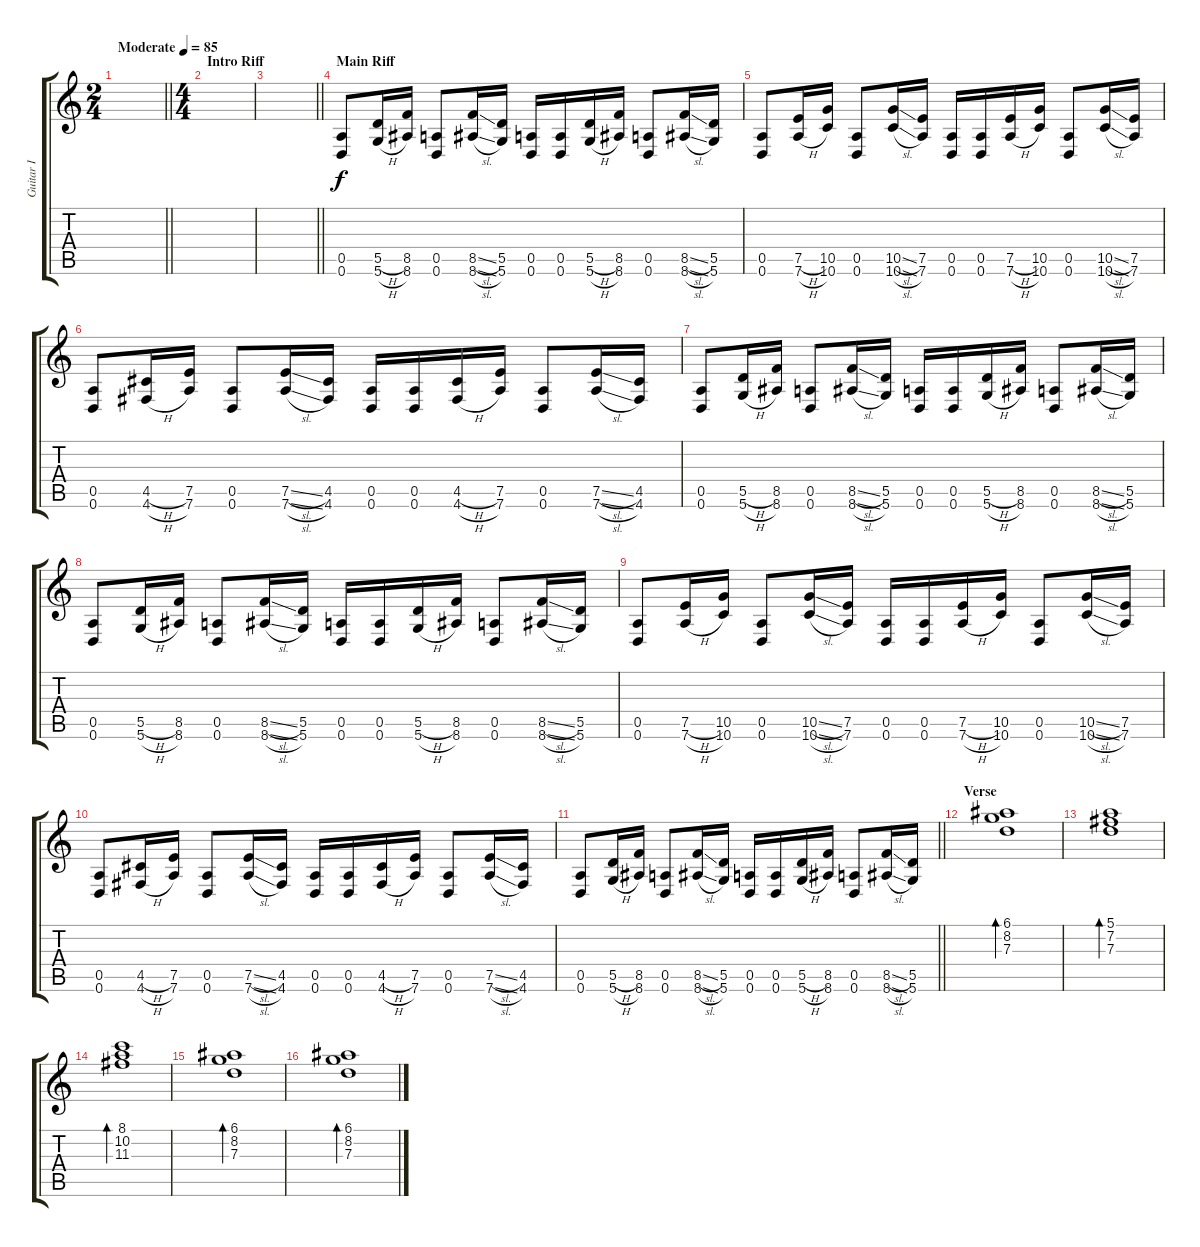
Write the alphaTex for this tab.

\track ("Guitar I" "Guitar I") {instrument distortionguitar}
\staff {score tabs}
\tuning (E4 B3 G3 D3 A2 D2) {hide}
\ts (2 4)
\tempo (85 "Moderate")
\clef g2
\barLineRight lightlight
\ks c
|
\ts (4 4)
\section ("" "Intro Riff")
|
\barLineRight lightlight
|
\section ("" "Main Riff")
(0.5 0.6).8 (5.5{h} 5.6{h}).16 (8.5 8.6).16 (0.5 0.6).8 (8.5{sl} 8.6{sl}).16 (5.5 5.6).16 (0.5 0.6).16 (0.5 0.6).16 (5.5{h} 5.6{h}).16 (8.5 8.6).16 (0.5 0.6).8 (8.5{sl} 8.6{sl}).16 (5.5 5.6).16 |
(0.5 0.6).8 (7.5{h} 7.6{h}).16 (10.5 10.6).16 (0.5 0.6).8 (10.5{sl} 10.6{sl}).16 (7.5 7.6).16 (0.5 0.6).16 (0.5 0.6).16 (7.5{h} 7.6{h}).16 (10.5 10.6).16 (0.5 0.6).8 (10.5{sl} 10.6{sl}).16 (7.5 7.6).16 |
(0.5 0.6).8 (4.5{h} 4.6{h}).16 (7.5 7.6).16 (0.5 0.6).8 (7.5{sl} 7.6{sl}).16 (4.5 4.6).16 (0.5 0.6).16 (0.5 0.6).16 (4.5{h} 4.6{h}).16 (7.5 7.6).16 (0.5 0.6).8 (7.5{sl} 7.6{sl}).16 (4.5 4.6).16 |
(0.5 0.6).8 (5.5{h} 5.6{h}).16 (8.5 8.6).16 (0.5 0.6).8 (8.5{sl} 8.6{sl}).16 (5.5 5.6).16 (0.5 0.6).16 (0.5 0.6).16 (5.5{h} 5.6{h}).16 (8.5 8.6).16 (0.5 0.6).8 (8.5{sl} 8.6{sl}).16 (5.5 5.6).16 |
(0.5 0.6).8 (5.5{h} 5.6{h}).16 (8.5 8.6).16 (0.5 0.6).8 (8.5{sl} 8.6{sl}).16 (5.5 5.6).16 (0.5 0.6).16 (0.5 0.6).16 (5.5{h} 5.6{h}).16 (8.5 8.6).16 (0.5 0.6).8 (8.5{sl} 8.6{sl}).16 (5.5 5.6).16 |
(0.5 0.6).8 (7.5{h} 7.6{h}).16 (10.5 10.6).16 (0.5 0.6).8 (10.5{sl} 10.6{sl}).16 (7.5 7.6).16 (0.5 0.6).16 (0.5 0.6).16 (7.5{h} 7.6{h}).16 (10.5 10.6).16 (0.5 0.6).8 (10.5{sl} 10.6{sl}).16 (7.5 7.6).16 |
(0.5 0.6).8 (4.5{h} 4.6{h}).16 (7.5 7.6).16 (0.5 0.6).8 (7.5{sl} 7.6{sl}).16 (4.5 4.6).16 (0.5 0.6).16 (0.5 0.6).16 (4.5{h} 4.6{h}).16 (7.5 7.6).16 (0.5 0.6).8 (7.5{sl} 7.6{sl}).16 (4.5 4.6).16 |
\barLineRight lightlight
(0.5 0.6).8 (5.5{h} 5.6{h}).16 (8.5 8.6).16 (0.5 0.6).8 (8.5{sl} 8.6{sl}).16 (5.5 5.6).16 (0.5 0.6).16 (0.5 0.6).16 (5.5{h} 5.6{h}).16 (8.5 8.6).16 (0.5 0.6).8 (8.5{sl} 8.6{sl}).16 (5.5 5.6).16 |
\section ("" "Verse")
(6.1 8.2 7.3).1{bd 240 volume 10 instrument electricguitarjazz} |
(5.1 7.2 7.3).1{bd 240} |
(8.1 10.2 11.3).1{bd 240} |
(6.1 8.2 7.3).1{bd 240} |
(6.1 8.2 7.3).1{bd 240}
